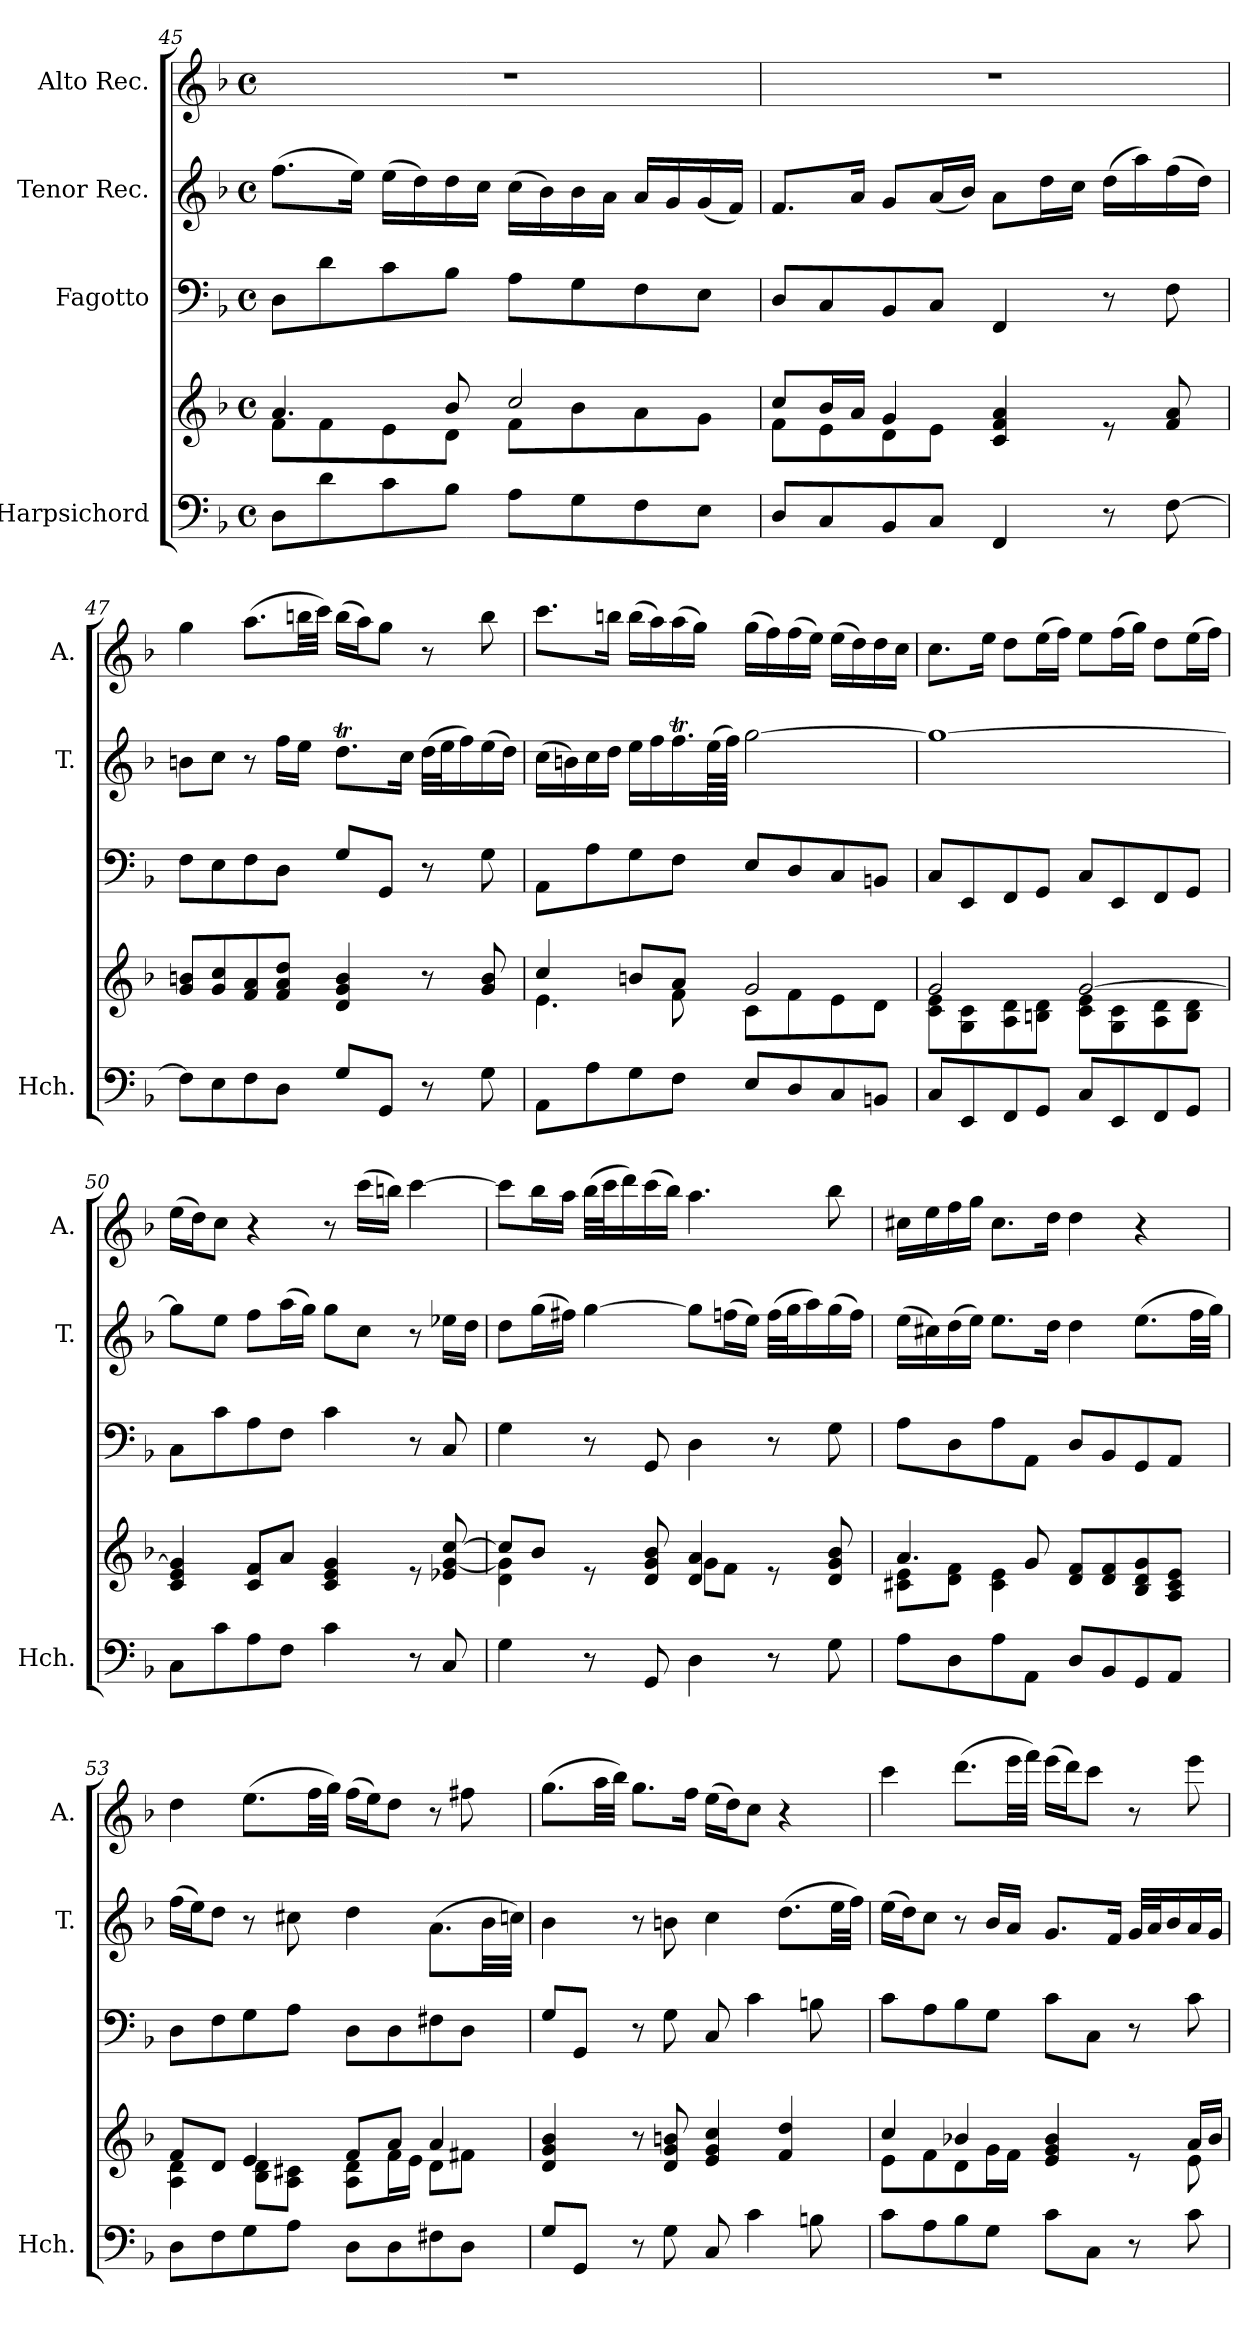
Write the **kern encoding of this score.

**kern	**kern	**kern	**kern	**kern
*part4	*part4	*part3	*part2	*part1
*staff5	*staff4	*staff3	*staff2	*staff1
*I"Harpsichord	*	*I"Fagotto	*I"Tenor Rec.	*I"Alto Rec.
*I'Hch.	*	*	*I'T.	*I'A.
*clefF4	*clefG2	*clefF4	*clefG2	*clefG2
*k[b-]	*k[b-]	*k[b-]	*k[b-]	*k[b-]
*M4/4	*M4/4	*M4/4	*M4/4	*M4/4
*met(c)	*met(c)	*met(c)	*met(c)	*met(c)
=45	=45	=45	=45	=45
*	*^	*	*	*
8D\L	4.a/	8f\L	8D\L	(>8.ff\L	1r
8d\	.	8f\	8d\	.	.
.	.	.	.	16ee\Jk)	.
8c\	.	8e\	8c\	(>16ee\LL	.
.	.	.	.	16dd\)	.
8B-\J	8b-/	8d\J	8B-\J	16dd\	.
.	.	.	.	16cc\JJ	.
8A\L	2cc/	8f\L	8A\L	(>16cc\LL	.
.	.	.	.	16b-\)	.
8G\	.	8b-\	8G\	16b-\	.
.	.	.	.	16a\JJ	.
8F\	.	8a\	8F\	16a/LL	.
.	.	.	.	16g/	.
8E\J	.	8g\J	8E\J	(16g/	.
.	.	.	.	16f/JJ)	.
=46	=46	=46	=46	=46	=46
8D/L	8cc/L	8f\L	8D/L	8.f/L	1r
8C/	16b-/L	8e\	8C/	.	.
.	16a/JJ	.	.	16a/Jk	.
8BB-/	4g/	8d\	8BB-/	8g/L	.
8C/J	.	8e\J	8C/J	(16a/L	.
.	.	.	.	16b-/JJ)	.
4FF/	4c/ 4f/ 4a/	2ryy	4FF/	8a\L	.
.	.	.	.	16dd\L	.
.	.	.	.	16cc\JJ	.
8r	8re	.	8r	(>16dd\LL	.
.	.	.	.	16aa\)	.
[8F\	8f/ 8a/	.	8F\	(>16ff\	.
.	.	.	.	16dd\JJ)	.
*	*v	*v	*	*	*
!!LO:LB:g=z
=47	=47	=47	=47	=47
8F\L]	8g/ 8bn/L	8F\L	8bn\L	4gg\
8E\	8g/ 8cc/	8E\	8cc\J	.
8F\	8f/ 8a/	8F\	8r	(>8.aa\L
8D\J	8f/ 8a/ 8dd/J	8D\J	16ff\LL	.
.	.	.	16ee\JJ	32bbn\LL
.	.	.	.	32ccc\JJJ)
8G/L	4d/ 4g/ 4b/	8G/L	8.ddT\L	(>16bb\LL
.	.	.	.	16aa\J)
8GG/J	.	8GG/J	.	8gg\J
.	.	.	16cc\Jk	.
8r	8r	8r	(>32dd\LLL	8r
.	.	.	32ee\J	.
.	.	.	16ff\)	.
8G\	8g/ 8b/	8G\	(>16ee\	8bb\
.	.	.	16dd\JJ)	.
=48	=48	=48	=48	=48
*	*^	*	*	*
8AA\L	4cc/	4.e\	8AA\L	(>16cc\LL	8.ccc\L
.	.	.	.	16bn\)	.
8A\	.	.	8A\	16cc\	.
.	.	.	.	16dd\JJ	16bbn\Jk
8G\	8bn/L	.	8G\	16ee\LL	(>16bb\LL
.	.	.	.	16ff\	16aa\)
8F\J	8a/J	8f\	8F\J	16.ffT\	(>16aa\
.	.	.	.	.	16gg\JJ)
.	.	.	.	(>64ee\LL	.
.	.	.	.	64ff\JJJJ)	.
8E/L	2g/	8c\L	8E/L	[2gg\	(>16gg\LL
.	.	.	.	.	16ff\)
8D/	.	8f\	8D/	.	(>16ff\
.	.	.	.	.	16ee\JJ)
8C/	.	8e\	8C/	.	(>16ee\LL
.	.	.	.	.	16dd\)
8BBn/J	.	8d\J	8BBn/J	.	16dd\
.	.	.	.	.	16cc\JJ
=49	=49	=49	=49	=49	=49
8C/L	2g/	8c\ 8e\L	8C/L	1gg_	8.cc\L
8EE/	.	8G\ 8c\	8EE/	.	.
.	.	.	.	.	16ee\Jk
8FF/	.	8A\ 8d\	8FF/	.	8dd\L
8GG/J	.	8Bn\ 8d\J	8GG/J	.	(16ee\L
.	.	.	.	.	16ff\JJ)
8C/L	[2g/	8c\ 8e\L	8C/L	.	8ee\L
8EE/	.	8G\ 8c\	8EE/	.	(16ff\L
.	.	.	.	.	16gg\JJ)
8FF/	.	8A\ 8d\	8FF/	.	8dd\L
8GG/J	.	8B\ 8d\J	8GG/J	.	(16ee\L
.	.	.	.	.	16ff\JJ)
!!LO:PB:g=z
=50	=50	=50	=50	=50	=50
8C\L	4c/ 4e/ 4g/]	4ryy	8C\L	8gg\L]	(16ee\LL
.	.	.	.	.	16dd\J)
8c\	.	.	8c\	8ee\J	8cc\J
8A\	4c/ 4f/	8f/L	8A\	8ff\L	4r
8F\J	.	8a/J	8F\J	(16aa\L	.
.	.	.	.	16gg\JJ)	.
4c\	4c/ 4e/ 4g/	2ryy	4c\	8gg\L	8r
.	.	.	.	8cc\J	(>16ccc\LL
.	.	.	.	.	16bbn\JJ)
8r	8re	.	8r	8r	[4ccc\
8C/	8e-X/ [8g/ [8cc/	.	8C/	16ee-X\LL	.
.	.	.	.	16dd\JJ	.
=51	=51	=51	=51	=51	=51
4G\	8cc/L]	4d\ 4g\]	4G\	8dd\L	8ccc\L]
.	8b-/J	.	.	(16gg\L	16bb-\L
.	.	.	.	16ff#X\JJ)	16aa\JJ
8r	8re	4ryy	8r	[4gg\	(>32bb-\LLL
.	.	.	.	.	32ccc\J
.	.	.	.	.	16ddd\)
8GG/	8d/ 8g/ 8b-/	.	8GG/	.	(>16ccc\
.	.	.	.	.	16bb-\JJ)
4D\	4d/ 4a/	8g\L	4D\	8gg\L]	4.aa\
.	.	8f\J	.	(>16ffn\L	.
.	.	.	.	16ee\JJ)	.
8r	8re	4ryy	8r	(>32ff\LLL	.
.	.	.	.	32gg\J	.
.	.	.	.	16aa\)	.
8G\	8d/ 8g/ 8b-/	.	8G\	(>16gg\	8bb-\
.	.	.	.	16ff\JJ)	.
=52	=52	=52	=52	=52	=52
8A\L	4.a/	8c#X\ 8e\L	8A\L	(>16ee\LL	16cc#X\LL
.	.	.	.	16cc#X\)	16ee\
8D\	.	8d\ 8f\J	8D\	(>16dd\	16ff\
.	.	.	.	16ee\JJ)	16gg\JJ
8A\	.	4c#\ 4e\	8A\	8.ee\L	8.cc#\L
8AA\J	8g/	.	8AA\J	.	.
.	.	.	.	16dd\Jk	16dd\Jk
8D/L	8d/ 8f/L	2ryy	8D/L	4dd\	4dd\
8BB-/	8d/ 8f/	.	8BB-/	.	.
8GG/	8B-/ 8d/ 8g/	.	8GG/	(>8.ee\L	4r
8AA/J	8A/ 8c#/ 8e/J	.	8AA/J	.	.
.	.	.	.	32ff\LL	.
.	.	.	.	32gg\JJJ)	.
!!LO:LB:g=z
=53	=53	=53	=53	=53	=53
8D\L	8f/L	4A\ 4d\	8D\L	(>16ff\LL	4dd\
.	.	.	.	16ee\J)	.
8F\	8d/J	.	8F\	8dd\J	.
8G\	4e/	8B-\ 8d\L	8G\	8r	(>8.ee\L
8A\J	.	8A\ 8c#X\J	8A\J	8cc#X\	.
.	.	.	.	.	32ff\LL
.	.	.	.	.	32gg\JJJ)
8D\L	8f/L	8A\ 8d\L	8D\L	4dd\	(>16ff\LL
.	.	.	.	.	16ee\J)
8D\	8a/J	16f\L	8D\	.	8dd\J
.	.	16e\JJ	.	.	.
8F#X\	4a/	8d\L	8F#X\	(>8.a\L	8r
8D\J	.	8f#X\J	8D\J	.	8ff#X\
.	.	.	.	32b-\LL	.
.	.	.	.	32ccn\JJJ)	.
*	*v	*v	*	*	*
=54	=54	=54	=54	=54
8G/L	4d/ 4g/ 4b-/	8G/L	4b-\	(>8.gg\L
8GG/J	.	8GG/J	.	.
.	.	.	.	32aa\LL
.	.	.	.	32bb-\JJJ)
8r	8r	8r	8r	8.gg\L
8G\	8d/ 8g/ 8bn/	8G\	8bn\	.
.	.	.	.	16ff\Jk
8C/	4e/ 4g/ 4cc/	8C/	4cc\	(>16ee\LL
.	.	.	.	16dd\J)
4c\	.	4c\	.	8cc\J
.	4f/ 4dd/	.	(>8.dd\L	4r
8Bn\	.	8Bn\	.	.
.	.	.	32ee\LL	.
.	.	.	32ff\JJJ)	.
=55	=55	=55	=55	=55
*	*^	*	*	*
8c\L	4cc/	8e\L	8c\L	(>16ee\LL	4ccc\
.	.	.	.	16dd\J)	.
8A\	.	8f\	8A\	8cc\J	.
8B-\	4b-X/	8d\	8B-\	8r	(>8.ddd\L
8G\J	.	16g\L	8G\J	16b-/LL	.
.	.	16f\JJ	.	16a/JJ	32eee\LL
.	.	.	.	.	32fff\JJJ)
8c\L	4e/ 4g/ 4b-/	4.ryy	8c\L	8.g/L	(>16eee\LL
.	.	.	.	.	16ddd\J)
8C\J	.	.	8C\J	.	8ccc\J
.	.	.	.	16f/Jk	.
8r	8re	.	8r	32g/LLL	8r
.	.	.	.	32a/J	.
.	.	.	.	16b-/	.
8c\	16a/LL	8e\	8c\	16a/	8eee\
.	16b-/JJ	.	.	16g/JJ	.
*	*v	*v	*	*	*
=	=	=	=	=
*-	*-	*-	*-	*-
